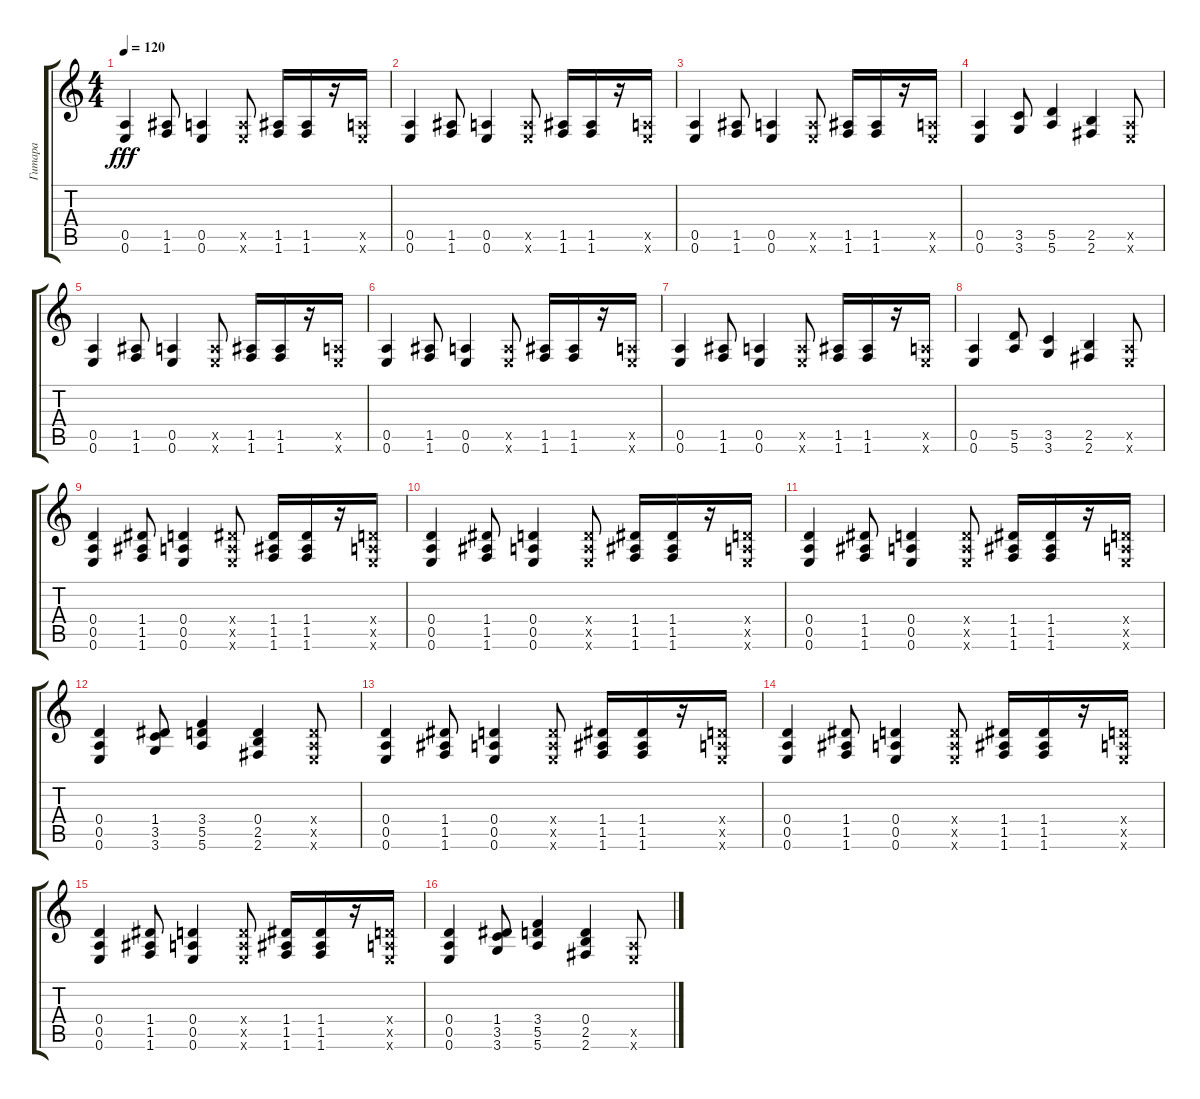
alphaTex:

\track ("Гитара" "Гитара") {instrument distortionguitar}
\staff {score tabs}
\tuning (E4 B3 G3 D3 A2 E2) {hide}
\ts (4 4)
\tempo 120
\clef g2
\ks c
(0.5 0.6).4{dy fff} (1.5 1.6).8 (0.5 0.6).4 (0.5{x} 0.6{x}).8 (1.5 1.6).16 (1.5 1.6).16 r.16 (0.5{x} 0.6{x}).16 |
(0.5 0.6).4 (1.5 1.6).8 (0.5 0.6).4 (0.5{x} 0.6{x}).8 (1.5 1.6).16 (1.5 1.6).16 r.16 (0.5{x} 0.6{x}).16 |
(0.5 0.6).4 (1.5 1.6).8 (0.5 0.6).4 (0.5{x} 0.6{x}).8 (1.5 1.6).16 (1.5 1.6).16 r.16 (0.5{x} 0.6{x}).16 |
(0.5 0.6).4 (3.5 3.6).8 (5.5 5.6).4 (2.5 2.6).4 (0.5{x} 0.6{x}).8 |
(0.5 0.6).4 (1.5 1.6).8 (0.5 0.6).4 (0.5{x} 0.6{x}).8 (1.5 1.6).16 (1.5 1.6).16 r.16 (0.5{x} 0.6{x}).16 |
(0.5 0.6).4 (1.5 1.6).8 (0.5 0.6).4 (0.5{x} 0.6{x}).8 (1.5 1.6).16 (1.5 1.6).16 r.16 (0.5{x} 0.6{x}).16 |
(0.5 0.6).4 (1.5 1.6).8 (0.5 0.6).4 (0.5{x} 0.6{x}).8 (1.5 1.6).16 (1.5 1.6).16 r.16 (0.5{x} 0.6{x}).16 |
(0.5 0.6).4 (5.5 5.6).8 (3.5 3.6).4 (2.5 2.6).4 (0.5{x} 0.6{x}).8 |
(0.4 0.5 0.6).4 (1.4 1.5 1.6).8 (0.4 0.5 0.6).4 (1.4{x} 0.5{x} 0.6{x}).8 (1.4 1.5 1.6).16 (1.4 1.5 1.6).16 r.16 (0.4{x} 0.5{x} 0.6{x}).16 |
(0.4 0.5 0.6).4 (1.4 1.5 1.6).8 (0.4 0.5 0.6).4 (0.4{x} 0.5{x} 0.6{x}).8 (1.4 1.5 1.6).16 (1.4 1.5 1.6).16 r.16 (0.4{x} 0.5{x} 0.6{x}).16 |
(0.4 0.5 0.6).4 (1.4 1.5 1.6).8 (0.4 0.5 0.6).4 (0.4{x} 0.5{x} 0.6{x}).8 (1.4 1.5 1.6).16 (1.4 1.5 1.6).16 r.16 (0.4{x} 0.5{x} 0.6{x}).16 |
(0.4 0.5 0.6).4 (1.4 3.5 3.6).8 (3.4 5.5 5.6).4 (0.4 2.5 2.6).4 (0.4{x} 0.5{x} 0.6{x}).8 |
(0.4 0.5 0.6).4 (1.4 1.5 1.6).8 (0.4 0.5 0.6).4 (0.4{x} 0.5{x} 0.6{x}).8 (1.4 1.5 1.6).16 (1.4 1.5 1.6).16 r.16 (0.4{x} 0.5{x} 0.6{x}).16 |
(0.4 0.5 0.6).4 (1.4 1.5 1.6).8 (0.4 0.5 0.6).4 (0.4{x} 0.5{x} 0.6{x}).8 (1.4 1.5 1.6).16 (1.4 1.5 1.6).16 r.16 (0.4{x} 0.5{x} 0.6{x}).16 |
(0.4 0.5 0.6).4 (1.4 1.5 1.6).8 (0.4 0.5 0.6).4 (0.4{x} 0.5{x} 0.6{x}).8 (1.4 1.5 1.6).16 (1.4 1.5 1.6).16 r.16 (0.4{x} 0.5{x} 0.6{x}).16 |
(0.4 0.5 0.6).4 (1.4 3.5 3.6).8 (3.4 5.5 5.6).4 (0.4 2.5 2.6).4 (0.5{x} 0.6{x}).8
